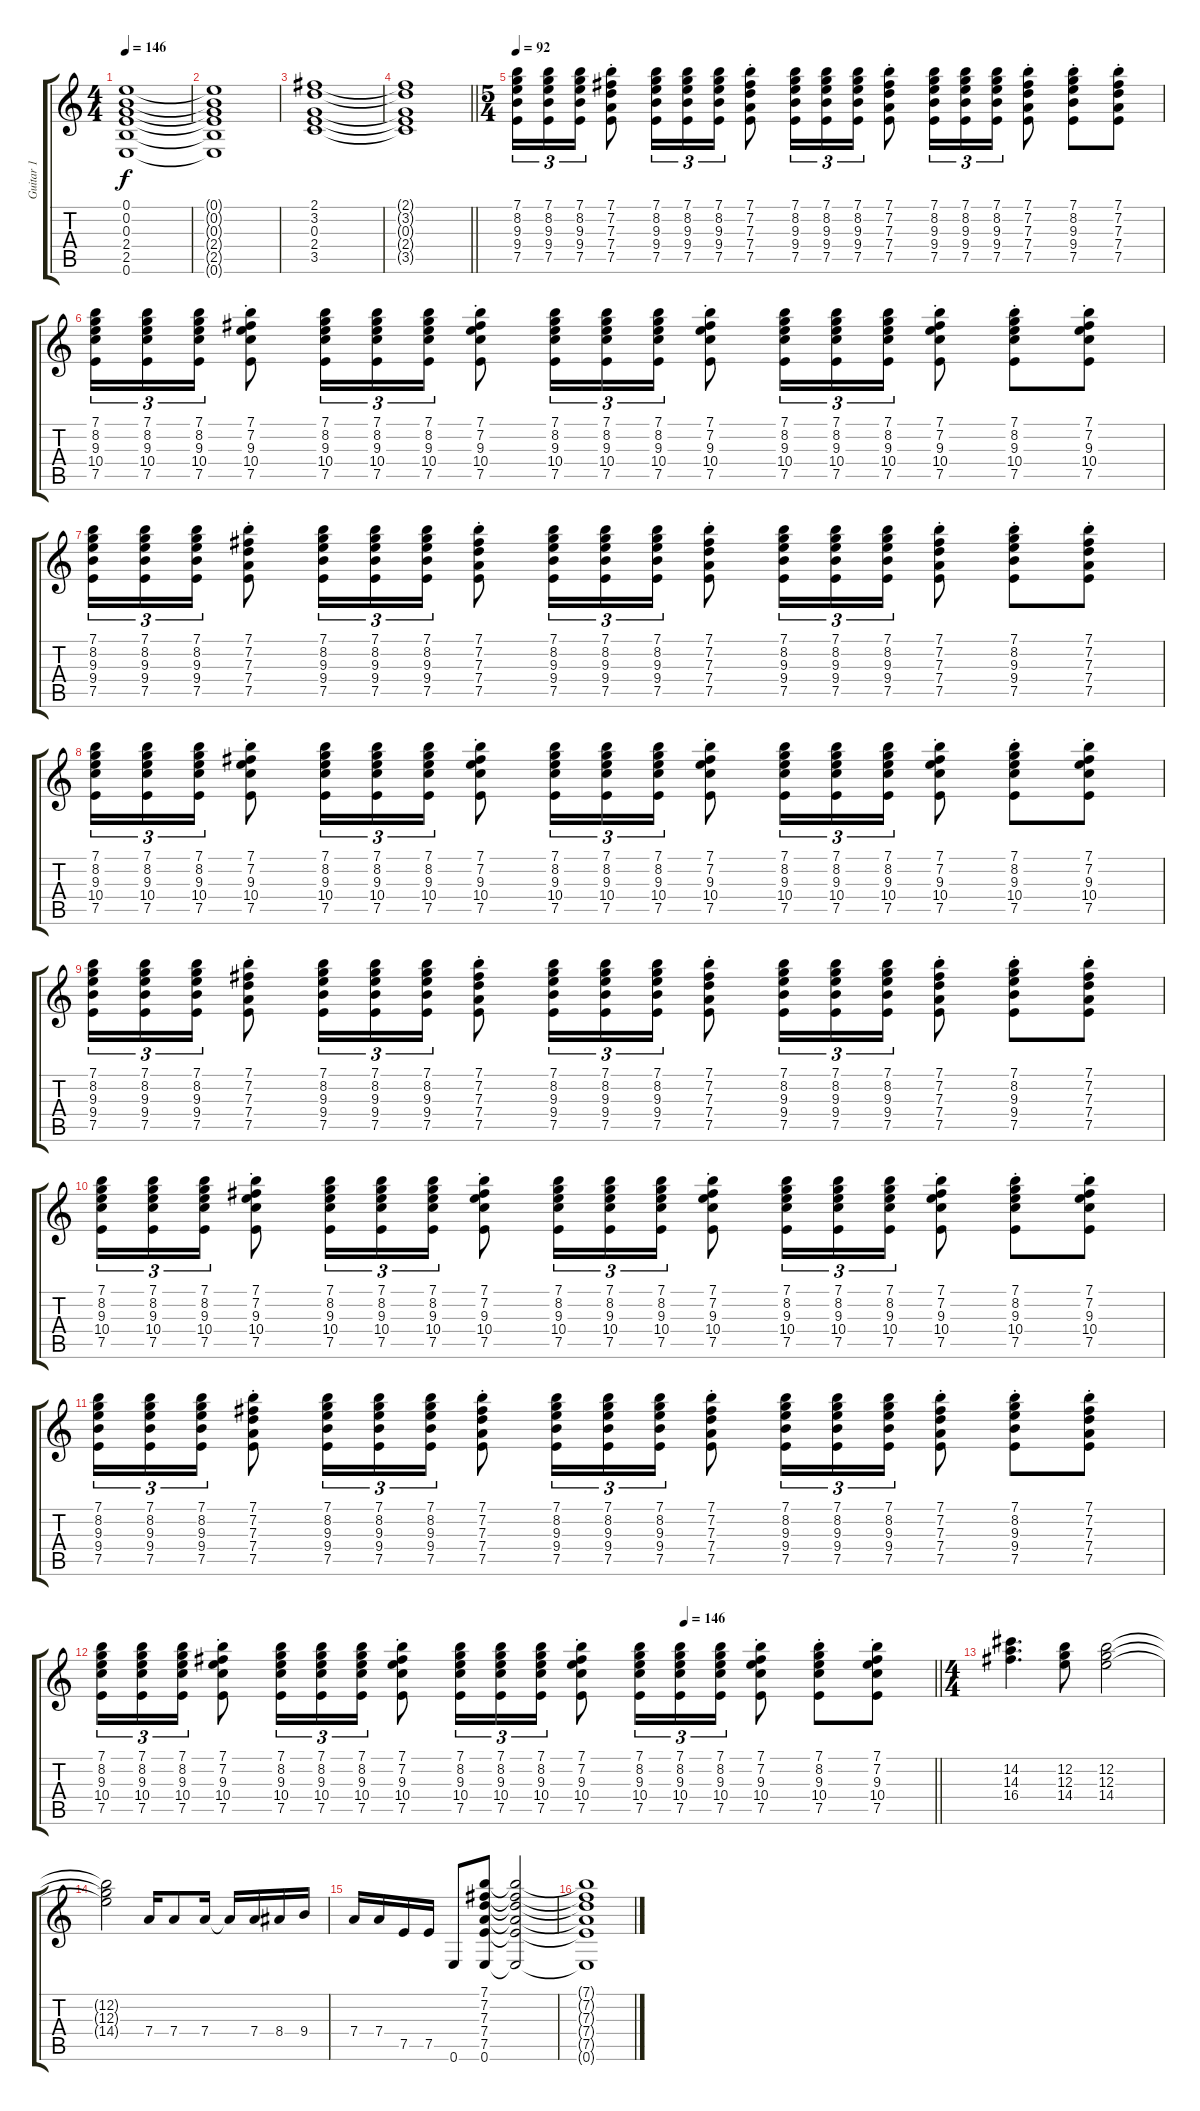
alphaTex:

\track ("Guitar 1" "Guitar 1") {instrument overdrivenguitar}
\staff {score tabs}
\tuning (E4 B3 G3 D3 A2 E2) {hide}
\ts (4 4)
\tempo 146
\clef g2
\ks c
(0.1 0.2 0.3 2.4 2.5 0.6).1{dy f} |
(0.1{t} 0.2{t} 0.3{t} 2.4{t} 2.5{t} 0.6{t}).1 |
(2.1 3.2 0.3 2.4 3.5).1 |
\barLineRight lightlight
(2.1{t} 3.2{t} 0.3{t} 2.4{t} 3.5{t}).1 |
\ts (5 4)
\tempo 92
(7.1 8.2 9.3 9.4 7.5).16{tu (3 2) volume 13} (7.1 8.2 9.3 9.4 7.5).16{tu (3 2)} (7.1 8.2 9.3 9.4 7.5).16{tu (3 2)} (7.1{st} 7.2{st} 7.3{st} 7.4{st} 7.5{st}).8 (7.1 8.2 9.3 9.4 7.5).16{tu (3 2)} (7.1 8.2 9.3 9.4 7.5).16{tu (3 2)} (7.1 8.2 9.3 9.4 7.5).16{tu (3 2)} (7.1{st} 7.2{st} 7.3{st} 7.4{st} 7.5{st}).8 (7.1 8.2 9.3 9.4 7.5).16{tu (3 2)} (7.1 8.2 9.3 9.4 7.5).16{tu (3 2)} (7.1 8.2 9.3 9.4 7.5).16{tu (3 2)} (7.1{st} 7.2{st} 7.3{st} 7.4{st} 7.5{st}).8 (7.1 8.2 9.3 9.4 7.5).16{tu (3 2)} (7.1 8.2 9.3 9.4 7.5).16{tu (3 2)} (7.1 8.2 9.3 9.4 7.5).16{tu (3 2)} (7.1{st} 7.2{st} 7.3{st} 7.4{st} 7.5{st}).8 (7.1{st} 8.2{st} 9.3{st} 9.4{st} 7.5{st}).8 (7.1{st} 7.2{st} 7.3{st} 7.4{st} 7.5{st}).8 |
(7.1 8.2 9.3 10.4 7.5).16{tu (3 2)} (7.1 8.2 9.3 10.4 7.5).16{tu (3 2)} (7.1 8.2 9.3 10.4 7.5).16{tu (3 2)} (7.1{st} 7.2{st} 9.3{st} 10.4{st} 7.5{st}).8 (7.1 8.2 9.3 10.4 7.5).16{tu (3 2)} (7.1 8.2 9.3 10.4 7.5).16{tu (3 2)} (7.1 8.2 9.3 10.4 7.5).16{tu (3 2)} (7.1{st} 7.2{st} 9.3{st} 10.4{st} 7.5{st}).8 (7.1 8.2 9.3 10.4 7.5).16{tu (3 2)} (7.1 8.2 9.3 10.4 7.5).16{tu (3 2)} (7.1 8.2 9.3 10.4 7.5).16{tu (3 2)} (7.1{st} 7.2{st} 9.3{st} 10.4{st} 7.5{st}).8 (7.1 8.2 9.3 10.4 7.5).16{tu (3 2)} (7.1 8.2 9.3 10.4 7.5).16{tu (3 2)} (7.1 8.2 9.3 10.4 7.5).16{tu (3 2)} (7.1{st} 7.2{st} 9.3{st} 10.4{st} 7.5{st}).8 (7.1{st} 8.2{st} 9.3{st} 10.4{st} 7.5{st}).8 (7.1{st} 7.2{st} 9.3{st} 10.4{st} 7.5{st}).8 |
(7.1 8.2 9.3 9.4 7.5).16{tu (3 2)} (7.1 8.2 9.3 9.4 7.5).16{tu (3 2)} (7.1 8.2 9.3 9.4 7.5).16{tu (3 2)} (7.1{st} 7.2{st} 7.3{st} 7.4{st} 7.5{st}).8 (7.1 8.2 9.3 9.4 7.5).16{tu (3 2)} (7.1 8.2 9.3 9.4 7.5).16{tu (3 2)} (7.1 8.2 9.3 9.4 7.5).16{tu (3 2)} (7.1{st} 7.2{st} 7.3{st} 7.4{st} 7.5{st}).8 (7.1 8.2 9.3 9.4 7.5).16{tu (3 2)} (7.1 8.2 9.3 9.4 7.5).16{tu (3 2)} (7.1 8.2 9.3 9.4 7.5).16{tu (3 2)} (7.1{st} 7.2{st} 7.3{st} 7.4{st} 7.5{st}).8 (7.1 8.2 9.3 9.4 7.5).16{tu (3 2)} (7.1 8.2 9.3 9.4 7.5).16{tu (3 2)} (7.1 8.2 9.3 9.4 7.5).16{tu (3 2)} (7.1{st} 7.2{st} 7.3{st} 7.4{st} 7.5{st}).8 (7.1{st} 8.2{st} 9.3{st} 9.4{st} 7.5{st}).8 (7.1{st} 7.2{st} 7.3{st} 7.4{st} 7.5{st}).8 |
(7.1 8.2 9.3 10.4 7.5).16{tu (3 2)} (7.1 8.2 9.3 10.4 7.5).16{tu (3 2)} (7.1 8.2 9.3 10.4 7.5).16{tu (3 2)} (7.1{st} 7.2{st} 9.3{st} 10.4{st} 7.5{st}).8 (7.1 8.2 9.3 10.4 7.5).16{tu (3 2)} (7.1 8.2 9.3 10.4 7.5).16{tu (3 2)} (7.1 8.2 9.3 10.4 7.5).16{tu (3 2)} (7.1{st} 7.2{st} 9.3{st} 10.4{st} 7.5{st}).8 (7.1 8.2 9.3 10.4 7.5).16{tu (3 2)} (7.1 8.2 9.3 10.4 7.5).16{tu (3 2)} (7.1 8.2 9.3 10.4 7.5).16{tu (3 2)} (7.1{st} 7.2{st} 9.3{st} 10.4{st} 7.5{st}).8 (7.1 8.2 9.3 10.4 7.5).16{tu (3 2)} (7.1 8.2 9.3 10.4 7.5).16{tu (3 2)} (7.1 8.2 9.3 10.4 7.5).16{tu (3 2)} (7.1{st} 7.2{st} 9.3{st} 10.4{st} 7.5{st}).8 (7.1{st} 8.2{st} 9.3{st} 10.4{st} 7.5{st}).8 (7.1{st} 7.2{st} 9.3{st} 10.4{st} 7.5{st}).8 |
(7.1 8.2 9.3 9.4 7.5).16{tu (3 2)} (7.1 8.2 9.3 9.4 7.5).16{tu (3 2)} (7.1 8.2 9.3 9.4 7.5).16{tu (3 2)} (7.1{st} 7.2{st} 7.3{st} 7.4{st} 7.5{st}).8 (7.1 8.2 9.3 9.4 7.5).16{tu (3 2)} (7.1 8.2 9.3 9.4 7.5).16{tu (3 2)} (7.1 8.2 9.3 9.4 7.5).16{tu (3 2)} (7.1{st} 7.2{st} 7.3{st} 7.4{st} 7.5{st}).8 (7.1 8.2 9.3 9.4 7.5).16{tu (3 2)} (7.1 8.2 9.3 9.4 7.5).16{tu (3 2)} (7.1 8.2 9.3 9.4 7.5).16{tu (3 2)} (7.1{st} 7.2{st} 7.3{st} 7.4{st} 7.5{st}).8 (7.1 8.2 9.3 9.4 7.5).16{tu (3 2)} (7.1 8.2 9.3 9.4 7.5).16{tu (3 2)} (7.1 8.2 9.3 9.4 7.5).16{tu (3 2)} (7.1{st} 7.2{st} 7.3{st} 7.4{st} 7.5{st}).8 (7.1{st} 8.2{st} 9.3{st} 9.4{st} 7.5{st}).8 (7.1{st} 7.2{st} 7.3{st} 7.4{st} 7.5{st}).8 |
(7.1 8.2 9.3 10.4 7.5).16{tu (3 2)} (7.1 8.2 9.3 10.4 7.5).16{tu (3 2)} (7.1 8.2 9.3 10.4 7.5).16{tu (3 2)} (7.1{st} 7.2{st} 9.3{st} 10.4{st} 7.5{st}).8 (7.1 8.2 9.3 10.4 7.5).16{tu (3 2)} (7.1 8.2 9.3 10.4 7.5).16{tu (3 2)} (7.1 8.2 9.3 10.4 7.5).16{tu (3 2)} (7.1{st} 7.2{st} 9.3{st} 10.4{st} 7.5{st}).8 (7.1 8.2 9.3 10.4 7.5).16{tu (3 2)} (7.1 8.2 9.3 10.4 7.5).16{tu (3 2)} (7.1 8.2 9.3 10.4 7.5).16{tu (3 2)} (7.1{st} 7.2{st} 9.3{st} 10.4{st} 7.5{st}).8 (7.1 8.2 9.3 10.4 7.5).16{tu (3 2)} (7.1 8.2 9.3 10.4 7.5).16{tu (3 2)} (7.1 8.2 9.3 10.4 7.5).16{tu (3 2)} (7.1{st} 7.2{st} 9.3{st} 10.4{st} 7.5{st}).8 (7.1{st} 8.2{st} 9.3{st} 10.4{st} 7.5{st}).8 (7.1{st} 7.2{st} 9.3{st} 10.4{st} 7.5{st}).8 |
(7.1 8.2 9.3 9.4 7.5).16{tu (3 2)} (7.1 8.2 9.3 9.4 7.5).16{tu (3 2)} (7.1 8.2 9.3 9.4 7.5).16{tu (3 2)} (7.1{st} 7.2{st} 7.3{st} 7.4{st} 7.5{st}).8 (7.1 8.2 9.3 9.4 7.5).16{tu (3 2)} (7.1 8.2 9.3 9.4 7.5).16{tu (3 2)} (7.1 8.2 9.3 9.4 7.5).16{tu (3 2)} (7.1{st} 7.2{st} 7.3{st} 7.4{st} 7.5{st}).8 (7.1 8.2 9.3 9.4 7.5).16{tu (3 2)} (7.1 8.2 9.3 9.4 7.5).16{tu (3 2)} (7.1 8.2 9.3 9.4 7.5).16{tu (3 2)} (7.1{st} 7.2{st} 7.3{st} 7.4{st} 7.5{st}).8 (7.1 8.2 9.3 9.4 7.5).16{tu (3 2)} (7.1 8.2 9.3 9.4 7.5).16{tu (3 2)} (7.1 8.2 9.3 9.4 7.5).16{tu (3 2)} (7.1{st} 7.2{st} 7.3{st} 7.4{st} 7.5{st}).8 (7.1{st} 8.2{st} 9.3{st} 9.4{st} 7.5{st}).8 (7.1{st} 7.2{st} 7.3{st} 7.4{st} 7.5{st}).8 |
\tempo (146 0.7)
\barLineRight lightlight
(7.1 8.2 9.3 10.4 7.5).16{tu (3 2)} (7.1 8.2 9.3 10.4 7.5).16{tu (3 2)} (7.1 8.2 9.3 10.4 7.5).16{tu (3 2)} (7.1{st} 7.2{st} 9.3{st} 10.4{st} 7.5{st}).8 (7.1 8.2 9.3 10.4 7.5).16{tu (3 2)} (7.1 8.2 9.3 10.4 7.5).16{tu (3 2)} (7.1 8.2 9.3 10.4 7.5).16{tu (3 2)} (7.1{st} 7.2{st} 9.3{st} 10.4{st} 7.5{st}).8 (7.1 8.2 9.3 10.4 7.5).16{tu (3 2)} (7.1 8.2 9.3 10.4 7.5).16{tu (3 2)} (7.1 8.2 9.3 10.4 7.5).16{tu (3 2)} (7.1{st} 7.2{st} 9.3{st} 10.4{st} 7.5{st}).8 (7.1 8.2 9.3 10.4 7.5).16{tu (3 2)} (7.1 8.2 9.3 10.4 7.5).16{tu (3 2)} (7.1 8.2 9.3 10.4 7.5).16{tu (3 2)} (7.1{st} 7.2{st} 9.3{st} 10.4{st} 7.5{st}).8 (7.1{st} 8.2{st} 9.3{st} 10.4{st} 7.5{st}).8 (7.1{st} 7.2{st} 9.3{st} 10.4{st} 7.5{st}).8 |
\ts (4 4)
(14.2 14.3 16.4).4{d} (12.2 12.3 14.4).8 (12.2 12.3 14.4).2 |
(12.2{t} 12.3{t} 14.4{t}).2 7.4.16 7.4.8 7.4.16 7.4{t}.16 7.4.16 8.4.16 9.4.16 |
7.4.16 7.4.16 7.5.16 7.5.16 0.6.8 (7.1 7.2 7.3 7.4 7.5 0.6).8 (7.1{t} 7.2{t} 7.3{t} 7.4{t} 7.5{t} 0.6{t}).2 |
(7.1{t} 7.2{t} 7.3{t} 7.4{t} 7.5{t} 0.6{t}).1
